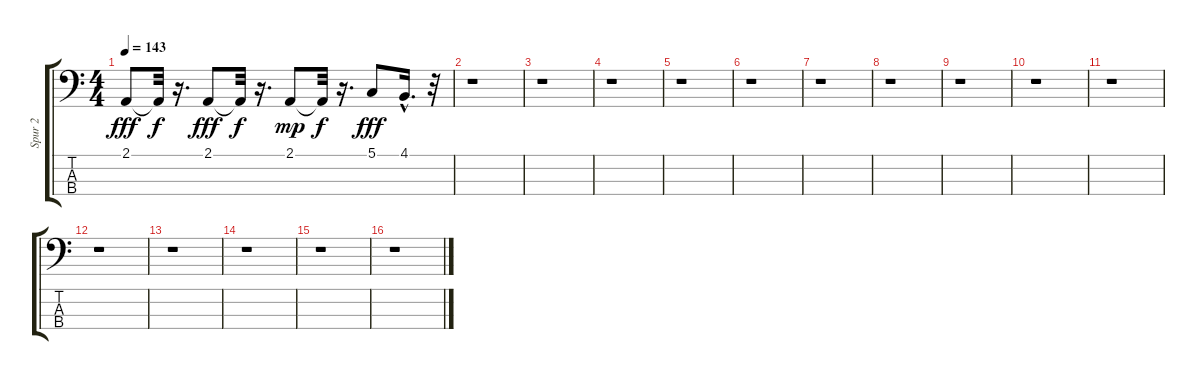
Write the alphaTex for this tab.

\track ("Spur 2" "Spur 2") {instrument lead2sawtooth}
\staff {score tabs}
\tuning (G2 D2 A1 E1) {hide}
\ts (4 4)
\tempo 143
\clef f4
\ks c
2.1.8{dy fff} 2.1{t}.32{dy f} r.16{d} 2.1.8{dy fff} 2.1{t}.32{dy f} r.16{d} 2.1.8{dy mp} 2.1{t}.32{dy f} r.16{d} 5.1.8{dy fff} 4.1{hac}.16{d} r.32 |
r.1 |
r.1 |
r.1 |
r.1 |
r.1 |
r.1 |
r.1 |
r.1 |
r.1 |
r.1 |
r.1 |
r.1 |
r.1 |
r.1 |
r.1
